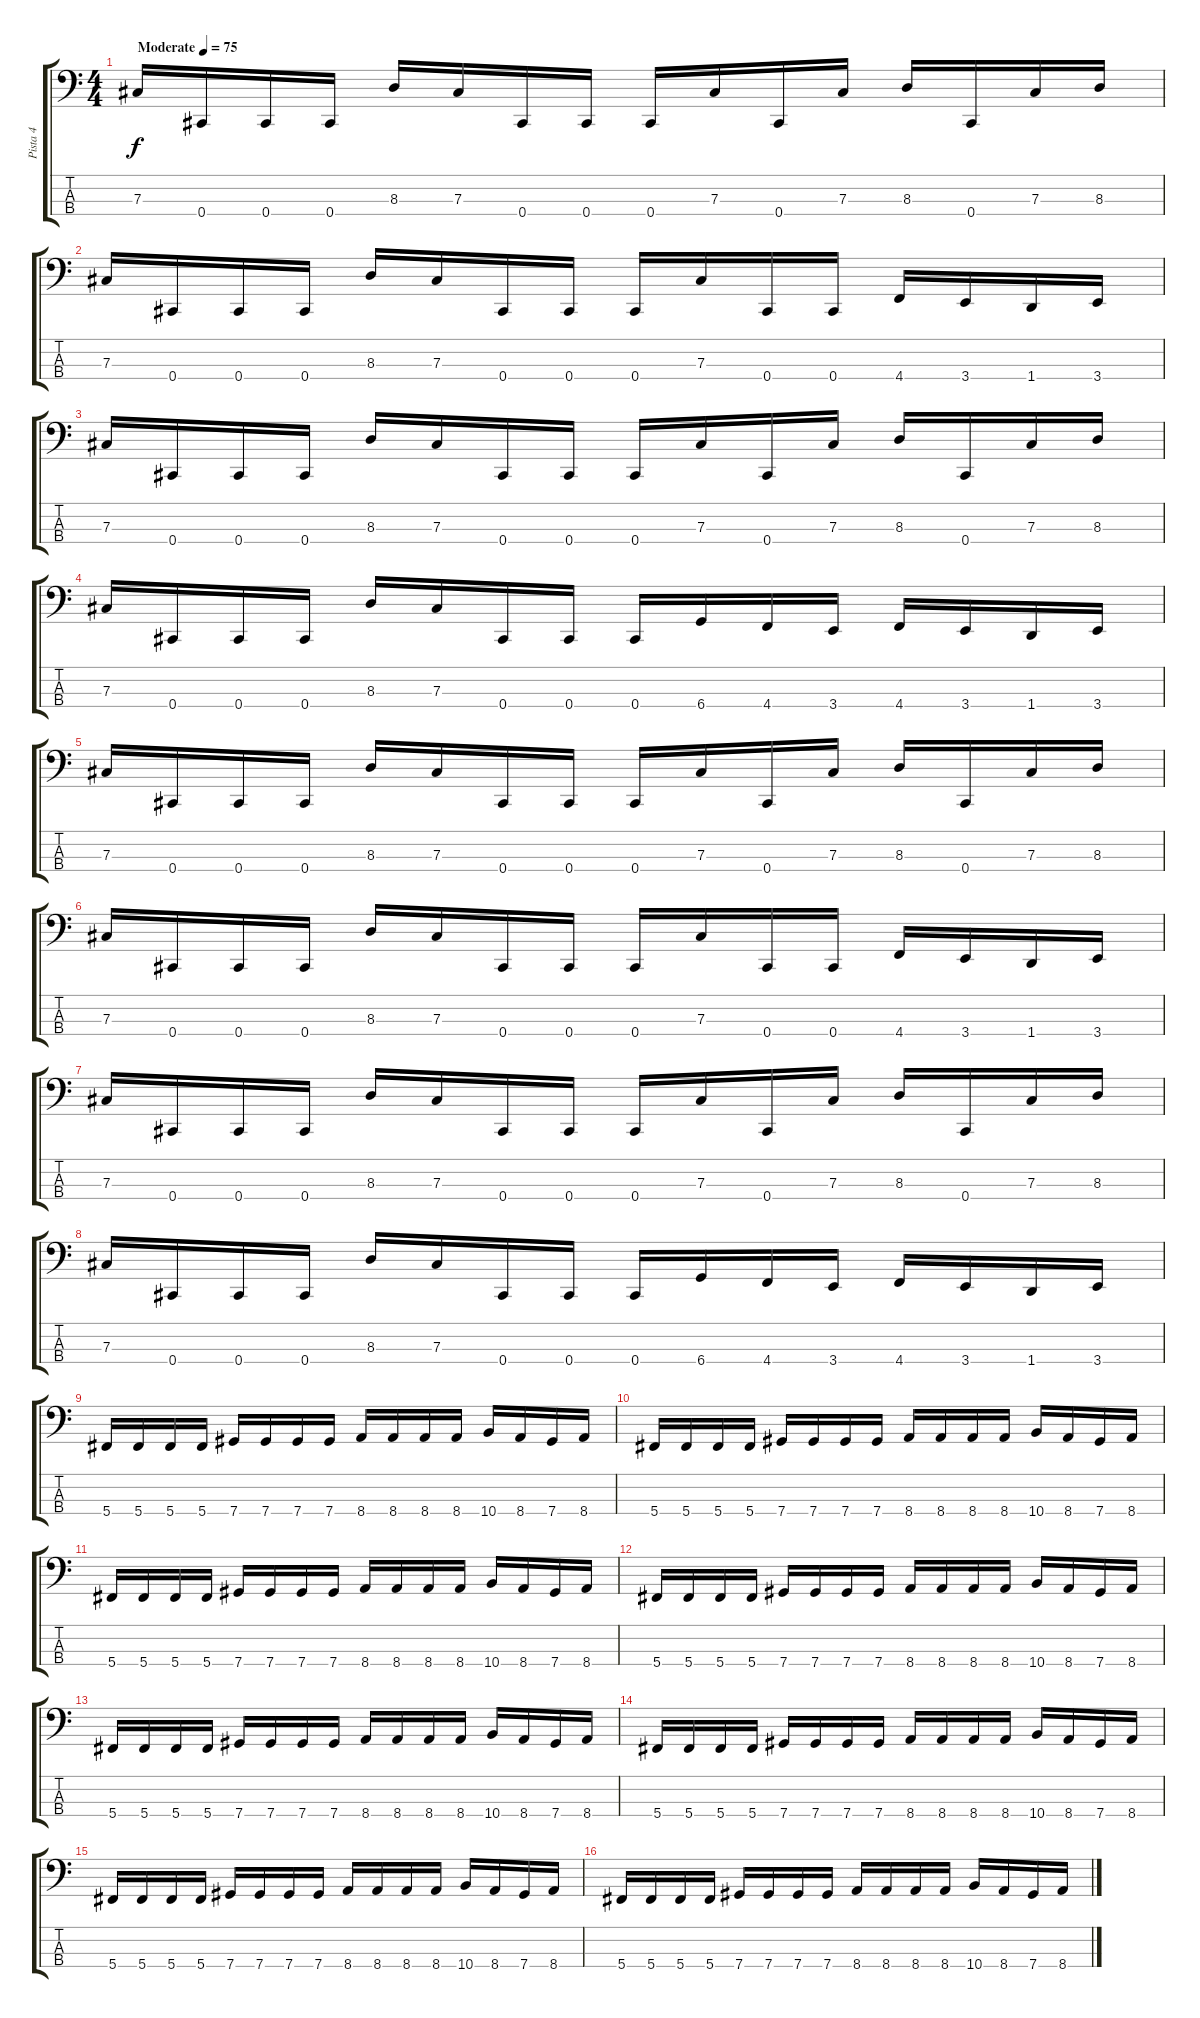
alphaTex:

\track ("Pista 4" "Pista 4") {instrument electricbasspick}
\staff {score tabs}
\tuning (E2 B1 Gb1 Db1) {hide}
\ts (4 4)
\tempo (75 "Moderate")
\clef f4
\ks c
7.3.16{dy f instrument electricbasspick} 0.4.16 0.4.16 0.4.16 8.3.16 7.3.16 0.4.16 0.4.16 0.4.16 7.3.16 0.4.16 7.3.16 8.3.16 0.4.16 7.3.16 8.3.16 |
7.3.16 0.4.16 0.4.16 0.4.16 8.3.16 7.3.16 0.4.16 0.4.16 0.4.16 7.3.16 0.4.16 0.4.16 4.4.16 3.4.16 1.4.16 3.4.16 |
7.3.16 0.4.16 0.4.16 0.4.16 8.3.16 7.3.16 0.4.16 0.4.16 0.4.16 7.3.16 0.4.16 7.3.16 8.3.16 0.4.16 7.3.16 8.3.16 |
7.3.16 0.4.16 0.4.16 0.4.16 8.3.16 7.3.16 0.4.16 0.4.16 0.4.16 6.4.16 4.4.16 3.4.16 4.4.16 3.4.16 1.4.16 3.4.16 |
7.3.16 0.4.16 0.4.16 0.4.16 8.3.16 7.3.16 0.4.16 0.4.16 0.4.16 7.3.16 0.4.16 7.3.16 8.3.16 0.4.16 7.3.16 8.3.16 |
7.3.16 0.4.16 0.4.16 0.4.16 8.3.16 7.3.16 0.4.16 0.4.16 0.4.16 7.3.16 0.4.16 0.4.16 4.4.16 3.4.16 1.4.16 3.4.16 |
7.3.16 0.4.16 0.4.16 0.4.16 8.3.16 7.3.16 0.4.16 0.4.16 0.4.16 7.3.16 0.4.16 7.3.16 8.3.16 0.4.16 7.3.16 8.3.16 |
7.3.16 0.4.16 0.4.16 0.4.16 8.3.16 7.3.16 0.4.16 0.4.16 0.4.16 6.4.16 4.4.16 3.4.16 4.4.16 3.4.16 1.4.16 3.4.16 |
5.4.16 5.4.16 5.4.16 5.4.16 7.4.16 7.4.16 7.4.16 7.4.16 8.4.16 8.4.16 8.4.16 8.4.16 10.4.16 8.4.16 7.4.16 8.4.16 |
5.4.16 5.4.16 5.4.16 5.4.16 7.4.16 7.4.16 7.4.16 7.4.16 8.4.16 8.4.16 8.4.16 8.4.16 10.4.16 8.4.16 7.4.16 8.4.16 |
5.4.16 5.4.16 5.4.16 5.4.16 7.4.16 7.4.16 7.4.16 7.4.16 8.4.16 8.4.16 8.4.16 8.4.16 10.4.16 8.4.16 7.4.16 8.4.16 |
5.4.16 5.4.16 5.4.16 5.4.16 7.4.16 7.4.16 7.4.16 7.4.16 8.4.16 8.4.16 8.4.16 8.4.16 10.4.16 8.4.16 7.4.16 8.4.16 |
5.4.16 5.4.16 5.4.16 5.4.16 7.4.16 7.4.16 7.4.16 7.4.16 8.4.16 8.4.16 8.4.16 8.4.16 10.4.16 8.4.16 7.4.16 8.4.16 |
5.4.16 5.4.16 5.4.16 5.4.16 7.4.16 7.4.16 7.4.16 7.4.16 8.4.16 8.4.16 8.4.16 8.4.16 10.4.16 8.4.16 7.4.16 8.4.16 |
5.4.16 5.4.16 5.4.16 5.4.16 7.4.16 7.4.16 7.4.16 7.4.16 8.4.16 8.4.16 8.4.16 8.4.16 10.4.16 8.4.16 7.4.16 8.4.16 |
5.4.16 5.4.16 5.4.16 5.4.16 7.4.16 7.4.16 7.4.16 7.4.16 8.4.16 8.4.16 8.4.16 8.4.16 10.4.16 8.4.16 7.4.16 8.4.16
